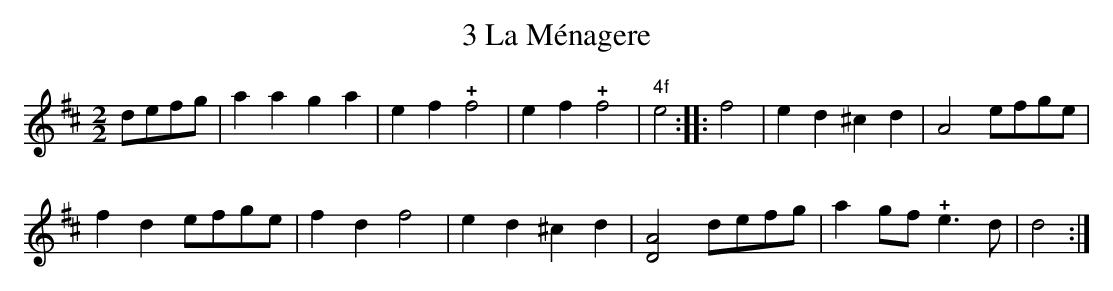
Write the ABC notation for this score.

X:1
T: 3 La M\'enagere
M: 2/2
L: 1/8
K: D
defg |\
a2a2 g2a2 | e2f2 !+!f4 |\
e2f2 !+!f4 | "4f"e4 :: f4 |\
e2d2 ^c2d2 | A4 efge |
f2d2 efge | f2d2 f4 |\
e2d2 ^c2d2 | [A4D4] defg |\
a2gf !+!e3d | d4 :|
